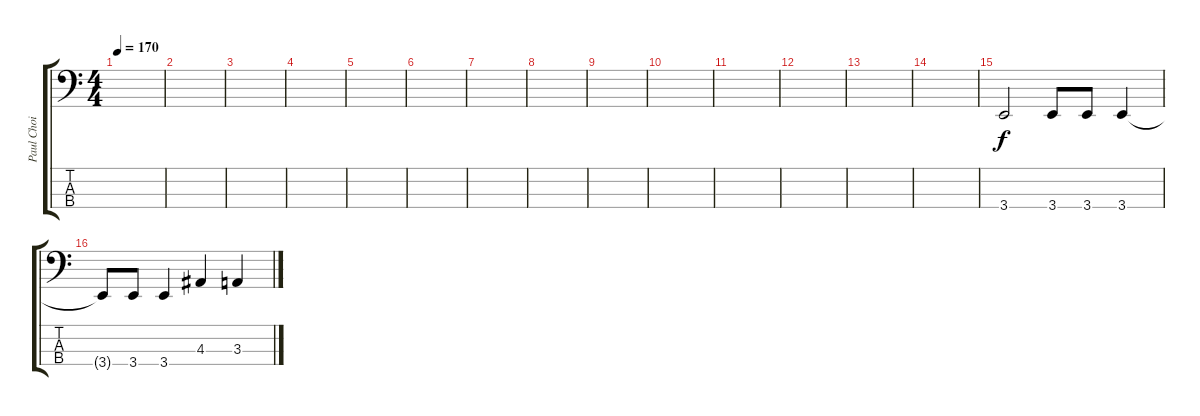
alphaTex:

\track ("Paul Choi (Bass)" "Paul Choi ") {instrument electricbasspick}
\staff {score tabs}
\tuning (E2 B1 Gb1 Db1) {hide}
\ts (4 4)
\tempo 170
\clef f4
\ks c
|
|
|
|
|
|
|
|
|
|
|
|
|
|
3.4.2 3.4.8 3.4.8 3.4.4 |
3.4{t}.8 3.4.8 3.4.4 4.3.4 3.3.4
